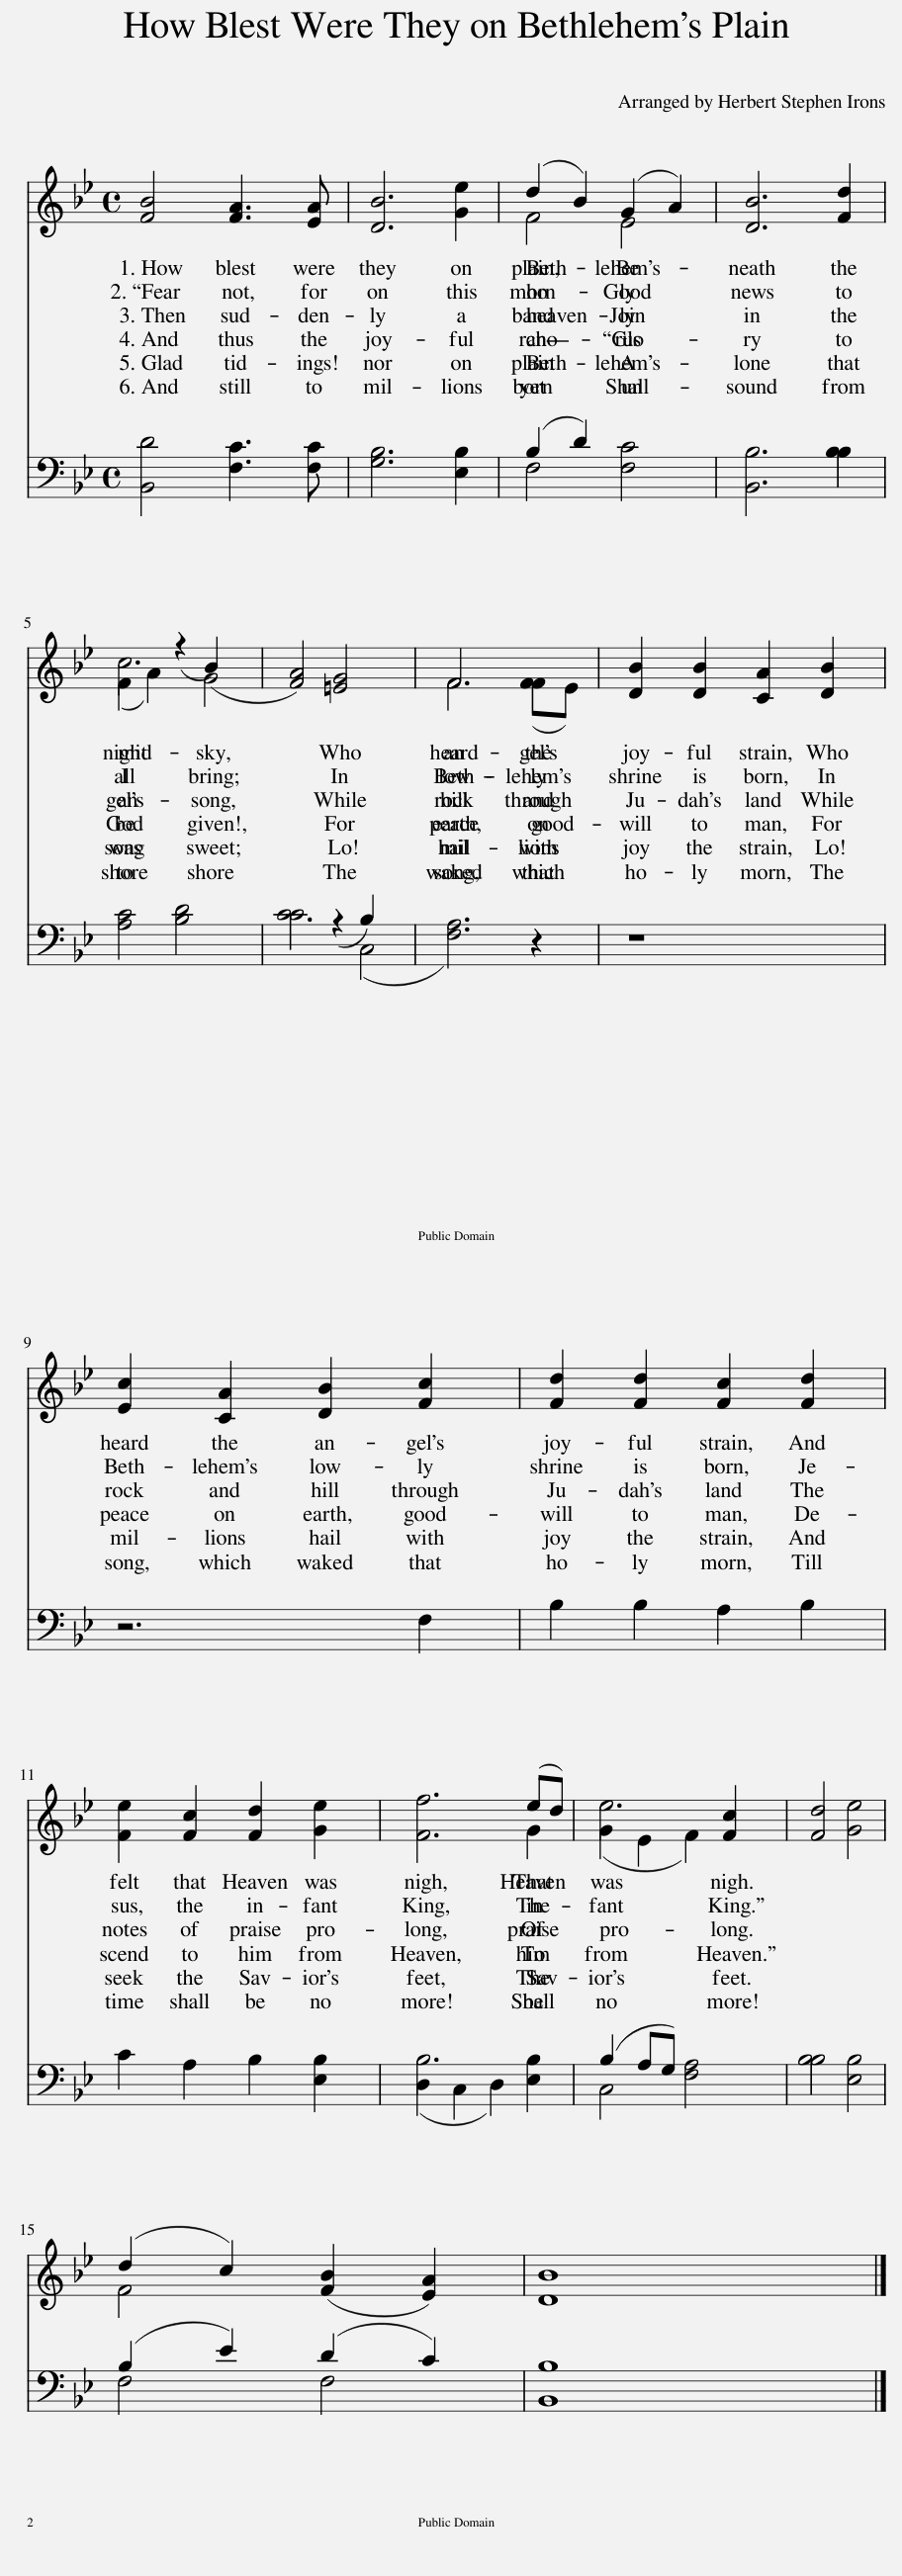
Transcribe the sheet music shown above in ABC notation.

X:1
%%score ( 1 2 ) ( 3 4 )
L:1/8
M:4/4
I:linebreak $
K:Bb
V:1 treble
V:2 treble
V:3 bass
V:4 bass
V:1
 [FB]4 [FA]3 [EA] | [DB]6 [Ge]2 | (d2 B2) (G2 A2) | [DB]6 [Fd]2 |$ (F2 A2) (z2 B2) x2 | %5
 [FA]4 [=EG]4 x2 | F6 (FE) | [DB]2 [DB]2 [CA]2 [DB]2 |$ [Ec]2 [CA]2 [DB]2 [Fc]2 | [Fd]2 [Fd]2 [Fc]2 [Fd]2 |$ %10
 [Fe]2 [Fc]2 [Fd]2 [Ge]2 | [Ff]6 (ed) | (G2 E2 F2) [Fc]2 | [Fd]4 [Ge]4 |$ (d2 c2) ([FB]2 [EA]2) | %15
 [DB]8 |] %16
V:2
 x8 | x8 | F4 E4 | x8 |$ c6 G4 | %5
 x10 | F6 F2 | x8 |$ x8 | x8 |$ %10
 x8 | x6 G2 | e6 x2 | x8 |$ F4 x4 | %15
 x8 |] %16
V:3
 [B,,D]4 [F,C]3 [F,C] | [G,B,]6 [E,B,]2 | (B,2 D2) [F,C]4 | [B,,B,]6 B,2 |$ [A,C]4 [B,D]4 x2 | %5
 C4 (z2 B,2) x2 | [F,A,]6 z2 | z8 |$ z6 F,2 | B,2 B,2 A,2 B,2 |$ %10
 C2 A,2 B,2 [E,B,]2 | (D,2 C,2 D,2) [E,B,]2 | (B,2 A,G,) [F,A,]4 | B,4 [E,B,]4 |$ (B,2 E2) (D2 C2) | %15
 [B,,B,]8 |] %16
V:4
 x8 | x8 | F,4 x4 | x6 B,2 |$ x10 | %5
 C6 C,4 | x8 | x8 |$ x8 | x8 |$ %10
 x8 | B,6 x2 | C,4 x4 | B,4 x4 |$ F,4 F,4 | %15
 x8 |] %16
